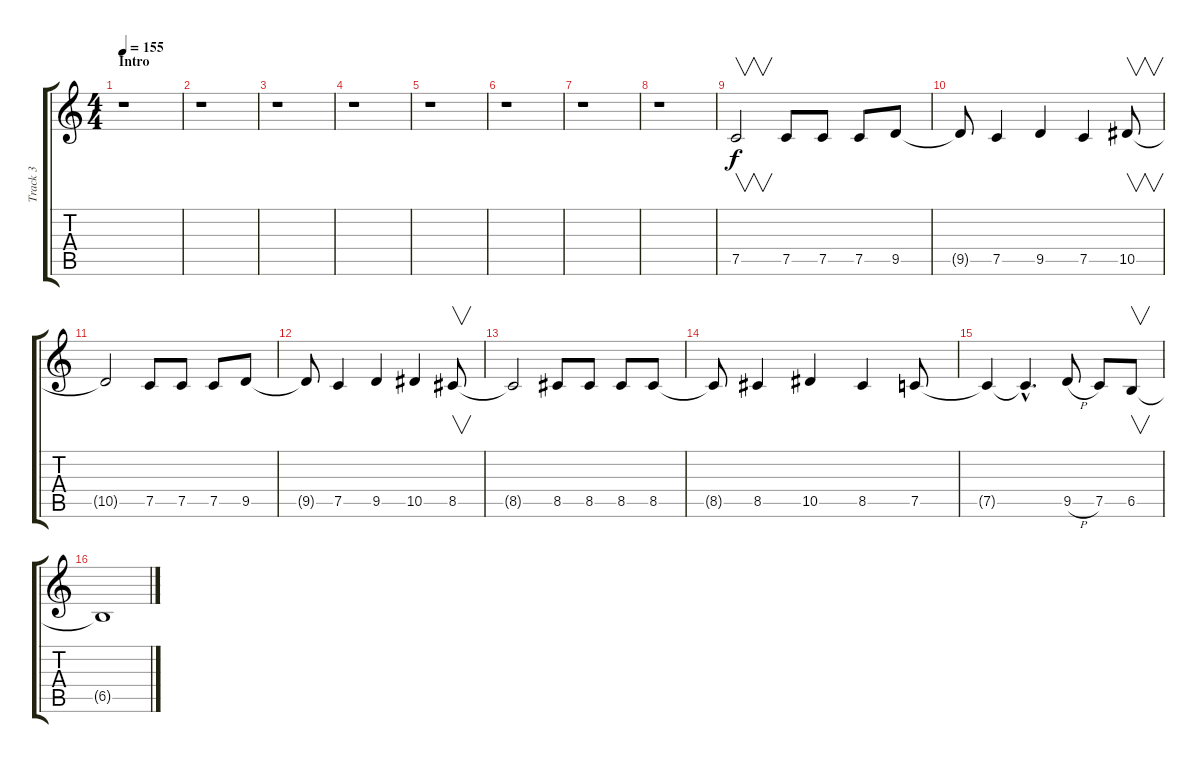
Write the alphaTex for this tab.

\track ("Track 3" "Track 3") {instrument overdrivenguitar}
\staff {score tabs}
\tuning (C4 G3 Eb3 Bb2 F2 C2) {hide}
\ts (4 4)
\section ("" "Intro")
\tempo 155
\clef g2
\ks c
r.1{dy f instrument overdrivenguitar} |
r.1 |
r.1 |
r.1 |
r.1 |
r.1 |
r.1 |
r.1 |
7.5.2{v} 7.5.8 7.5.8 7.5.8 9.5.8 |
9.5{t}.8 7.5.4 9.5.4 7.5.4 10.5.8{v} |
10.5{t}.2 7.5.8 7.5.8 7.5.8 9.5.8 |
9.5{t}.8 7.5.4 9.5.4 10.5.4 8.5.8{v} |
8.5{t}.2 8.5.8 8.5.8 8.5.8 8.5.8 |
8.5{t}.8 8.5.4 10.5.4 8.5.4 7.5.8 |
7.5{t}.4 7.5{hac t}.4{d} 9.5{h}.8 7.5.8 6.5.8{v} |
6.5{t}.1
